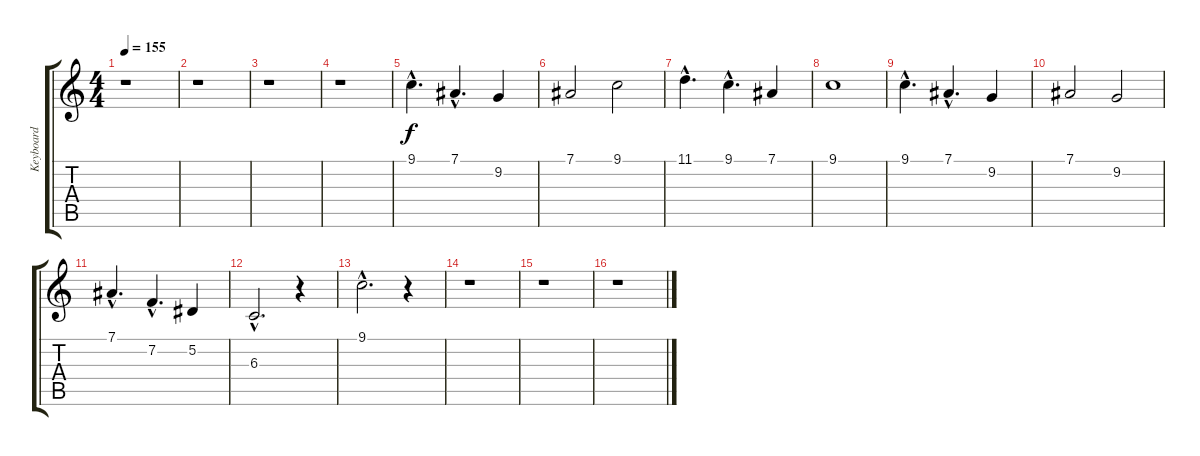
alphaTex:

\track ("Keyboard" "Keyboard") {instrument synthbrass1}
\staff {score tabs}
\tuning (Eb4 Bb3 Gb3 Db3 Ab2 Eb2) {hide}
\ts (4 4)
\tempo 155
\clef g2
\ks c
r.1{dy f} |
r.1 |
r.1 |
r.1 |
9.1{hac}.4{d} 7.1{hac}.4{d} 9.2.4 |
7.1.2 9.1.2 |
11.1{hac}.4{d} 9.1{hac}.4{d} 7.1.4 |
9.1.1 |
9.1{hac}.4{d} 7.1{hac}.4{d} 9.2.4 |
7.1.2 9.2.2 |
7.1{hac}.4{d} 7.2{hac}.4{d} 5.2.4 |
6.3{hac}.2{d} r.4 |
9.1{hac}.2{d} r.4 |
r.1 |
r.1 |
r.1
